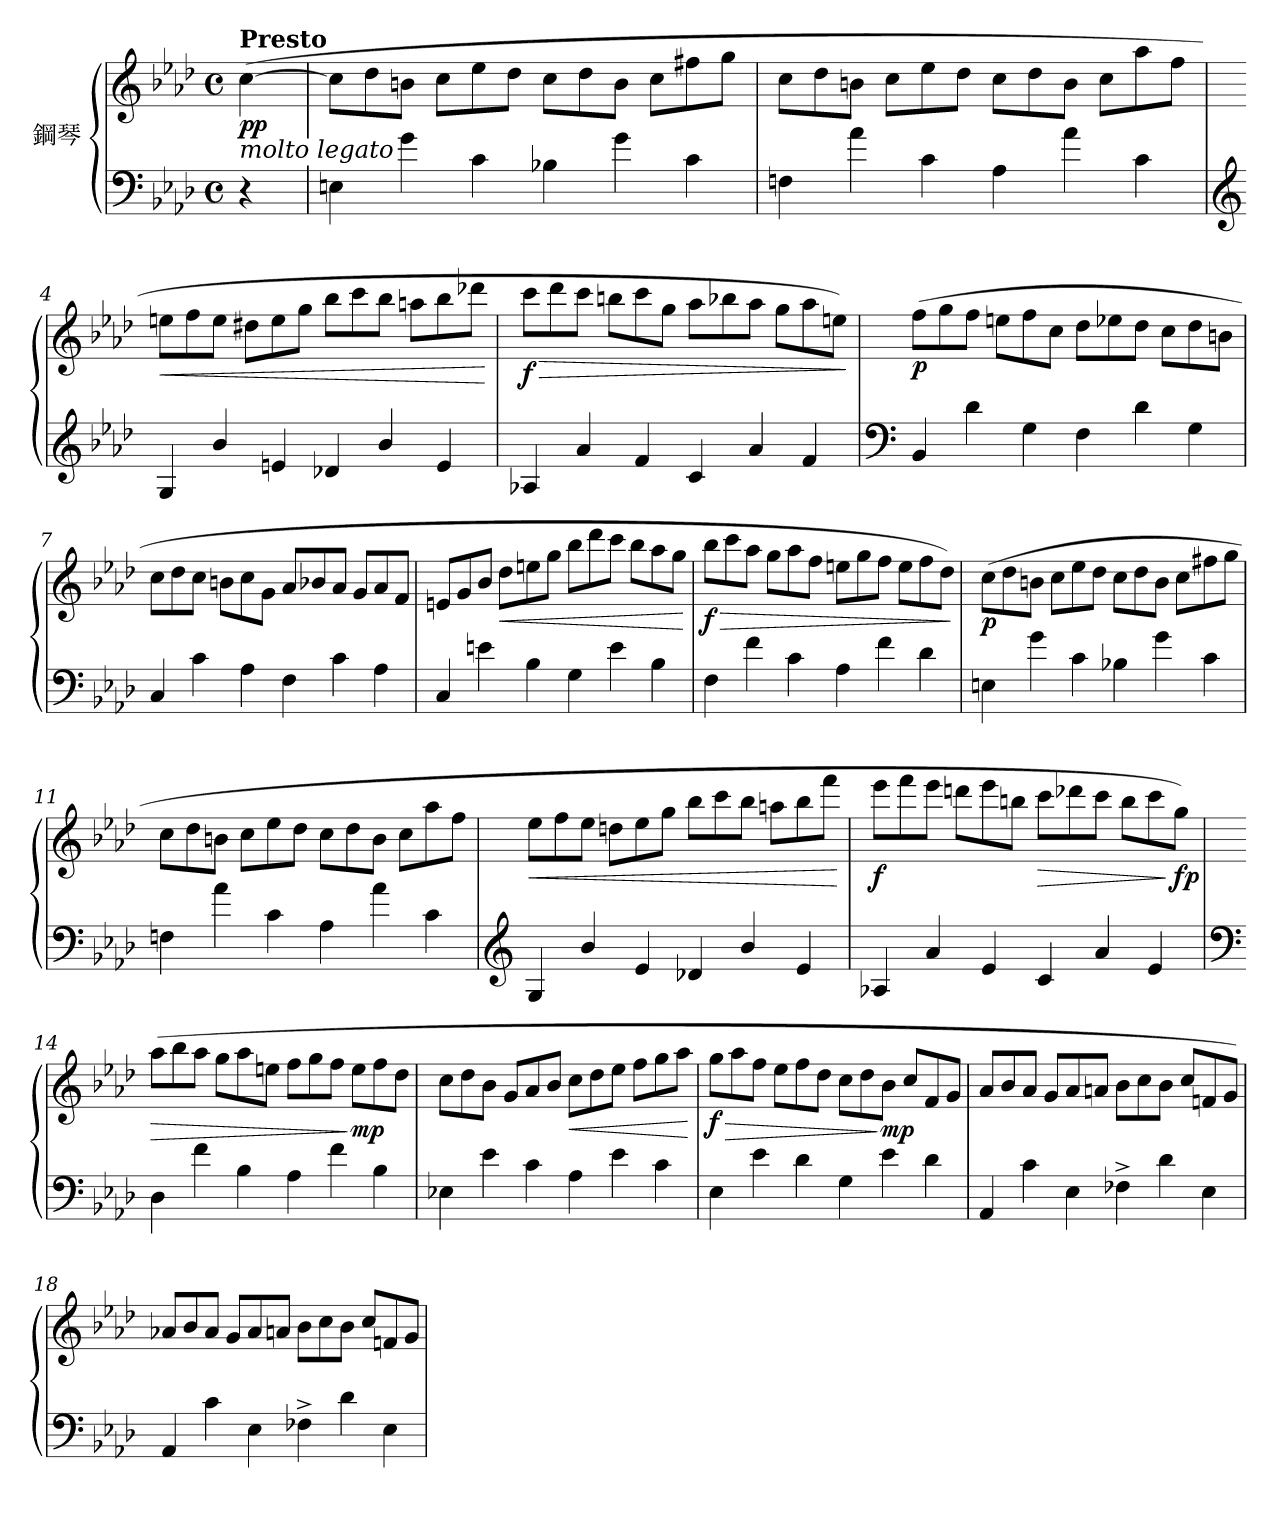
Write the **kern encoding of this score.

**kern	**kern	**dynam
*part1	*part1	*part1
*staff2	*staff1	*staff1/2
*I"鋼琴	*	*
*clefF4	*clefG2	*
*k[b-e-a-d-]	*k[b-e-a-d-]	*
*M4/4	*M4/4	*
*met(c)	*met(c)	*
*MM120	*MM120	*
=1	=1	=1
!	!LO:TX:b:i:t=molto legato	!
!	!LO:TX:a:B:t=Presto	!
!	!	!LO:DY:b
4r	(>[4cc\	pp
=2	=2	=2
*Xtuplet	*Xtuplet	*
*	*MM180	*
6En\	12cc\L]	.
.	12dd-\	.
6g\	12bn\J	.
*	*MM192	*
.	12cc\L	.
6c\	12ee-\	.
.	12dd-\J	.
*	*MM204	*
6B-X\	12cc\L	.
.	12dd-\	.
6g\	12b\J	.
*	*MM216	*
.	12cc\L	.
6c\	12ff#X\	.
.	12gg\J	.
=3	=3	=3
*	*MM224	*
6Fn\	12cc\L	.
.	12dd-\	.
6a-\	12bn\J	.
.	12cc\L	.
6c\	12ee-\	.
.	12dd-\J	.
6A-\	12cc\L	.
.	12dd-\	.
6a-\	12b\J	.
.	12cc\L	.
6c\	12aa-\	.
.	12ff\J	.
=4	=4	=4
*clefG2	*	*
!	!	!LO:HP:b
6G/	12een\L	<
.	12ff\	.
6b-/	12ee\J	.
.	12dd#X\L	.
6en/	12ee\	.
.	12gg\J	.
6d-X/	12bb-\L	.
.	12ccc\	.
6b-/	12bb-\J	.
.	12aan\L	.
6e/	12bb-\	.
.	12ddd-X\J	.
.	.	[
!!LO:LB:g=z
=5	=5	=5
!	!	!LO:HP:b
!	!	!LO:DY:n=1:b
6A-X/	12ccc\L	> f
.	12ddd-\	.
6a-/	12ccc\J	.
.	12bbn\L	.
6f/	12ccc\	.
.	12gg\J	.
6c/	12aa-\L	.
.	12bb-X\	.
6a-/	12aa-\J	.
.	12gg\L	.
6f/	12aa-\	.
.	12een\J)	.
.	.	]
=6	=6	=6
*clefF4	*	*
!	!	!LO:DY:b
6BB-/	(>12ff\L	p
.	12gg\	.
6d-\	12ff\J	.
.	12een\L	.
6G\	12ff\	.
.	12cc\J	.
6F\	12dd-\L	.
.	12ee-X\	.
6d-\	12dd-\J	.
.	12cc\L	.
6G\	12dd-\	.
.	12bn\J	.
=7	=7	=7
6C/	12cc\L	.
.	12dd-\	.
6c\	12cc\J	.
.	12bn\L	.
6A-\	12cc\	.
.	12g\J	.
6F\	12a-/L	.
.	12b-X/	.
6c\	12a-/J	.
.	12g/L	.
6A-\	12a-/	.
.	12f/J	.
!!LO:LB:g=z
=8	=8	=8
6C/	12en/L	.
.	12g/	.
6en\	12b-/J	.
!	!	!LO:HP:b
.	12dd-\L	<
6B-\	12een\	.
.	12gg\J	.
6G\	12bb-\L	.
.	12ddd-\	.
6e\	12ccc\J	.
.	12bb-\L	.
6B-\	12aa-\	.
.	12gg\J	.
.	.	[
=9	=9	=9
!	!	!LO:HP:b
!	!	!LO:DY:n=1:b
6F\	12bb-\L	> f
.	12ccc\	.
6f\	12aa-\J	.
.	12gg\L	.
6c\	12aa-\	.
.	12ff\J	.
6A-\	12een\L	.
.	12gg\	.
6f\	12ff\J	.
.	12ee\L	.
6d-\	12ff\	.
.	12dd-\J)	.
.	.	]
=10	=10	=10
!	!	!LO:DY:b
6En\	(>12cc\L	p
.	12dd-\	.
6g\	12bn\J	.
.	12cc\L	.
6c\	12ee-\	.
.	12dd-\J	.
6B-X\	12cc\L	.
.	12dd-\	.
6g\	12b\J	.
.	12cc\L	.
6c\	12ff#X\	.
.	12gg\J	.
!!LO:LB:g=z
=11	=11	=11
6Fn\	12cc\L	.
.	12dd-\	.
6a-\	12bn\J	.
.	12cc\L	.
6c\	12ee-\	.
.	12dd-\J	.
6A-\	12cc\L	.
.	12dd-\	.
6a-\	12b\J	.
.	12cc\L	.
6c\	12aa-\	.
.	12ff\J	.
=12	=12	=12
*clefG2	*	*
!	!	!LO:HP:b
6G/	12ee-\L	<
.	12ff\	.
6b-/	12ee-\J	.
.	12ddn\L	.
6e-/	12ee-\	.
.	12gg\J	.
6d-X/	12bb-\L	.
.	12ccc\	.
6b-/	12bb-\J	.
.	12aan\L	.
6e-/	12bb-\	.
.	12fff\J	.
.	.	[
=13	=13	=13
!	!	!LO:DY:b
6A-X/	12eee-\L	f
.	12fff\	.
6a-/	12eee-\J	.
.	12dddn\L	.
6e-/	12eee-\	.
.	12bbn\J	.
!	!	!LO:HP:b
6c/	12ccc\L	>
.	12ddd-X\	.
6a-/	12ccc\J	.
.	12bb\L	.
6e-/	12ccc\	.
!	!	!LO:DY:n=1:b
.	12gg\J)	] fp
!!LO:LB:g=z
=14	=14	=14
*clefF4	*	*
!	!	!LO:HP:b
6D-\	(>12aa-\L	>
.	12bb-\	.
6f\	12aa-\J	.
.	12gg\L	.
6B-\	12aa-\	.
.	12een\J	.
6A-\	12ff\L	.
.	12gg\	.
6f\	12ff\J	.
!	!	!LO:DY:n=1:b
.	12ee\L	] mp
6B-\	12ff\	.
.	12dd-\J	.
=15	=15	=15
6E-X\	12cc\L	.
.	12dd-\	.
6e-\	12b-\J	.
.	12g/L	.
6c\	12a-/	.
.	12b-/J	.
!	!	!LO:HP:b
6A-\	12cc\L	<
.	12dd-\	.
6e-\	12ee-\J	.
.	12ff\L	.
6c\	12gg\	.
.	12aa-\J	.
.	.	[
=16	=16	=16
!	!	!LO:HP:b
!	!	!LO:DY:n=1:b
6E-\	12gg\L	> f
.	12aa-\	.
6e-\	12ff\J	.
.	12ee-\L	.
6d-\	12ff\	.
.	12dd-\J	.
6G\	12cc\L	.
.	12dd-\	.
!	!	!LO:DY:n=2:b
6e-\	12b-\J	] mp
.	12cc/L	.
6d-\	12f/	.
.	12g/J	.
!!LO:LB:g=z
=17	=17	=17
6AA-/	12a-/L	.
.	12b-/	.
6c\	12a-/J	.
.	12g/L	.
6E-\	12a-/	.
.	12an/J	.
6F-X^\	12b-\L	.
.	12cc\	.
6d-\	12b-\J	.
.	12cc/L	.
6E-\	12fn/	.
.	12g/J)	.
=18	=18	=18
6AA-/	12a-X/L	.
.	12b-/	.
6c\	12a-/J	.
.	12g/L	.
6E-\	12a-/	.
.	12an/J	.
6F-X^\	12b-\L	.
.	12cc\	.
6d-\	12b-\J	.
.	12cc/L	.
6E-\	12fn/	.
.	12g/J	.
=	=	=
*-	*-	*-
